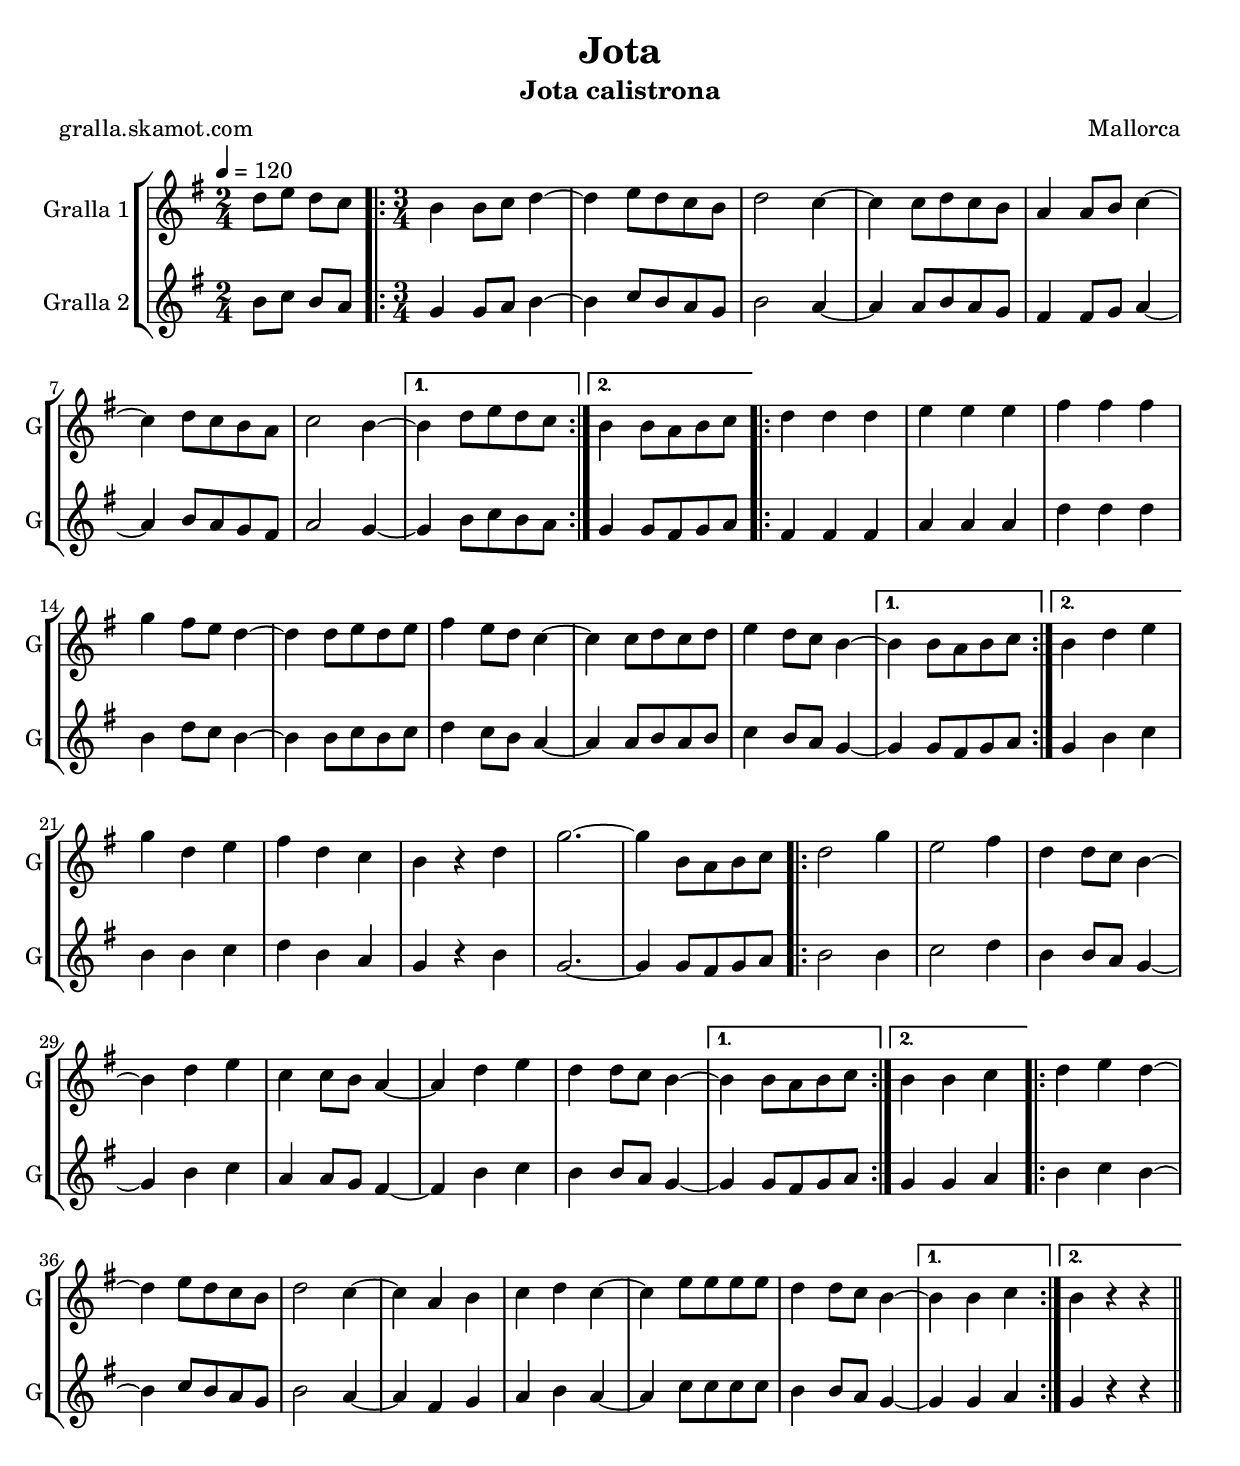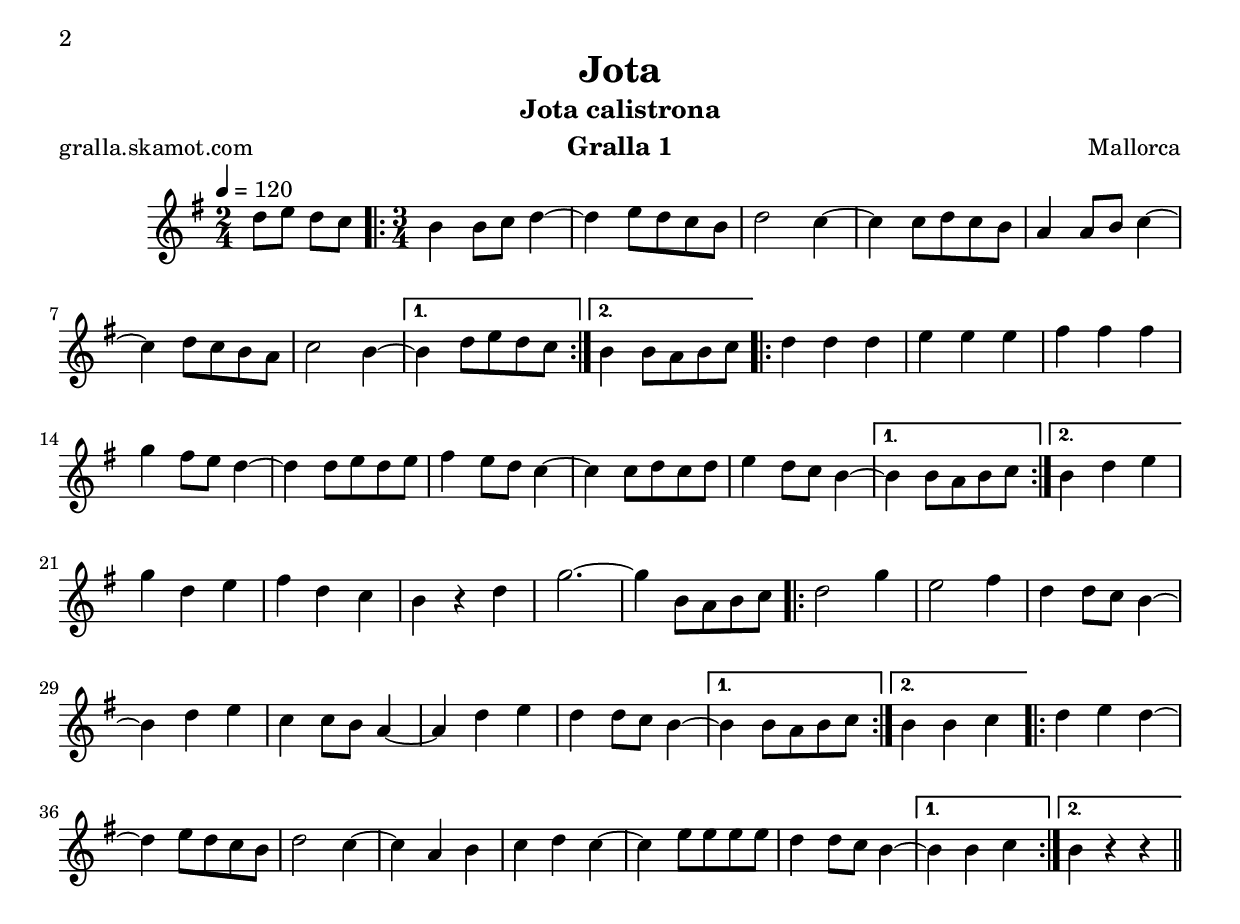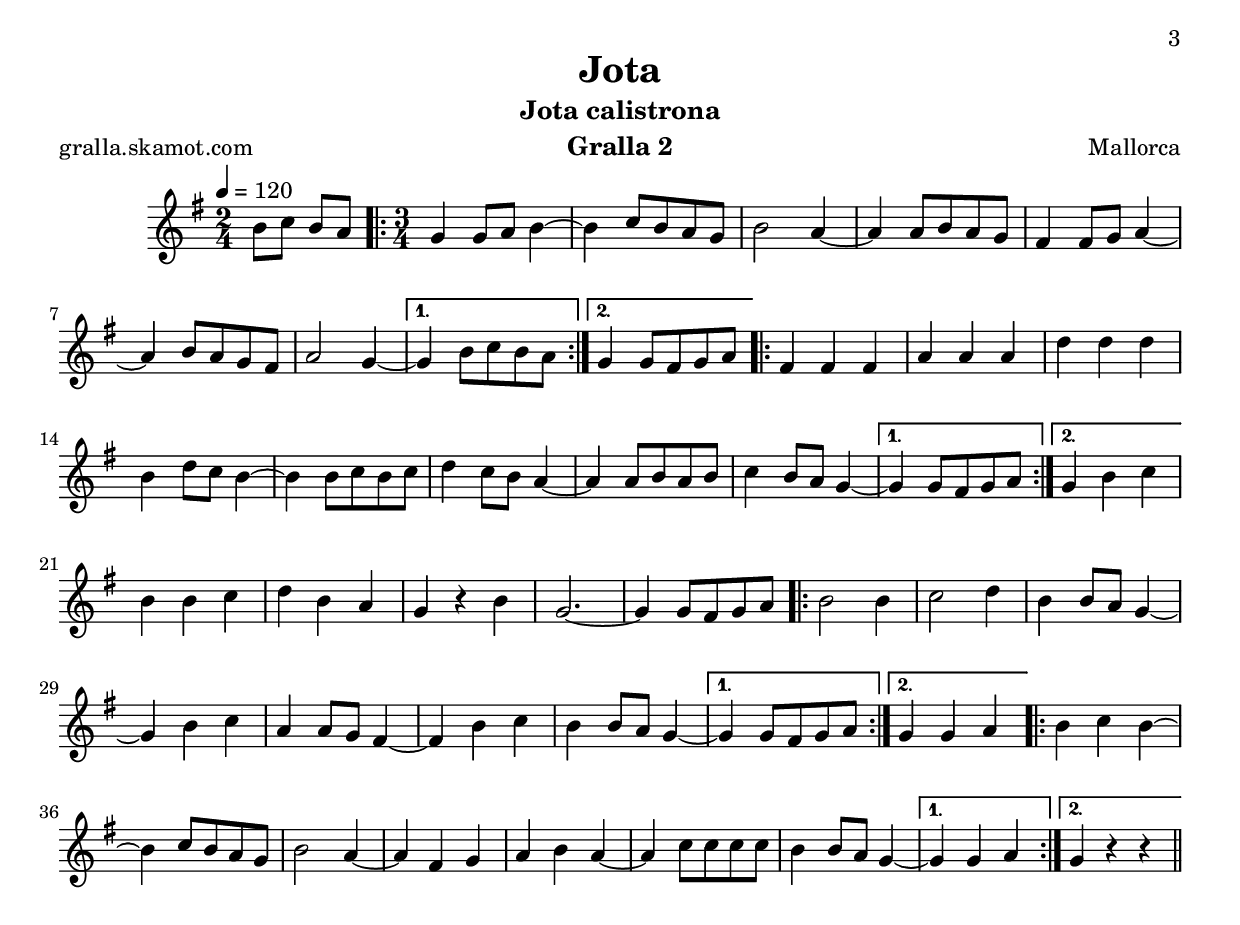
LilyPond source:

\version "2.16.2"

\header {
  dedication=""
  title="Jota"
  subtitle="Jota calistrona"
  subsubtitle=""
  poet="gralla.skamot.com"
  meter=""
  piece=""
  composer="Mallorca"
  arranger=""
  opus=""
  instrument=""
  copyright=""
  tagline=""
}

liniaroAa =
\relative d''
{
  \tempo 4=120
  \clef treble
  \key g \major
  \time 2/4
  d8 e d c  |
  \time 3/4   \repeat volta 2 { b4 b8 c d4 ~  |
  d4 e8 d c b  |
  d2 c4 ~  |
  %05
  c4 c8 d c b  |
  a4 a8 b c4 ~  |
  c4 d8 c b a  |
  c2 b4 ~ }
  \alternative { { b4 d8 e d c }
  %10
  { b4 b8 a b c } }
  \repeat volta 2 { d4 d d  |
  e4 e e  |
  fis4 fis fis  |
  g4 fis8 e d4 ~  |
  %15
  d4 d8 e d e  |
  fis4 e8 d c4 ~  |
  c4 c8 d c d  |
  e4 d8 c b4 ~ }
  \alternative { { b4 b8 a b c }
  %20
  { b4 d e } }
  g4 d e  |
  fis4 d c  |
  b4 r d  |
  g2. ~  |
  %25
  g4 b,8 a b c  |
  \repeat volta 2 { d2 g4  |
  e2 fis4  |
  d4 d8 c b4 ~  |
  b4 d e  |
  %30
  c4 c8 b a4 ~  |
  a4 d e  |
  d4 d8 c b4 ~ }
  \alternative { { b4 b8 a b c }
  { b4 b c } }
  %35
  \repeat volta 2 { d4 e d ~  |
  d4 e8 d c b  |
  d2 c4 ~  |
  c4 a b  |
  c4 d c ~  |
  %40
  c4 e8 e e e  |
  d4 d8 c b4 ~ }
  \alternative { { b4 b c }
  { b4 r r } } \bar "||"
}

liniaroAb =
\relative b'
{
  \tempo 4=120
  \clef treble
  \key g \major
  \time 2/4
  b8 c b a  |
  \time 3/4   \repeat volta 2 { g4 g8 a b4 ~  |
  b4 c8 b a g  |
  b2 a4 ~  |
  %05
  a4 a8 b a g  |
  fis4 fis8 g a4 ~  |
  a4 b8 a g fis  |
  a2 g4 ~ }
  \alternative { { g4 b8 c b a }
  %10
  { g4 g8 fis g a } }
  \repeat volta 2 { fis4 fis fis  |
  a4 a a  |
  d4 d d  |
  b4 d8 c b4 ~  |
  %15
  b4 b8 c b c  |
  d4 c8 b a4 ~  |
  a4 a8 b a b  |
  c4 b8 a g4 ~ }
  \alternative { { g4 g8 fis g a }
  %20
  { g4 b c } }
  b4 b c  |
  d4 b a  |
  g4 r b  |
  g2. ~  |
  %25
  g4 g8 fis g a  |
  \repeat volta 2 { b2 b4  |
  c2 d4  |
  b4 b8 a g4 ~  |
  g4 b c  |
  %30
  a4 a8 g fis4 ~  |
  fis4 b c  |
  b4 b8 a g4 ~ }
  \alternative { { g4 g8 fis g a }
  { g4 g a } }
  %35
  \repeat volta 2 { b4 c b ~  |
  b4 c8 b a g  |
  b2 a4 ~  |
  a4 fis g  |
  a4 b a ~  |
  %40
  a4 c8 c c c  |
  b4 b8 a g4 ~ }
  \alternative { { g4 g a }
  { g4 r r } } \bar "||"
}

\bookpart {
  \score {
    \new StaffGroup {
      \override Score.RehearsalMark.self-alignment-X = #LEFT
      <<
        \new Staff \with {instrumentName = #"Gralla 1" shortInstrumentName = #"G"} \liniaroAa
        \new Staff \with {instrumentName = #"Gralla 2" shortInstrumentName = #"G"} \liniaroAb
      >>
    }
    \layout {}
  }
  \score { \unfoldRepeats
    \new StaffGroup {
      \override Score.RehearsalMark.self-alignment-X = #LEFT
      <<
        \new Staff \with {instrumentName = #"Gralla 1" shortInstrumentName = #"G"} \liniaroAa
        \new Staff \with {instrumentName = #"Gralla 2" shortInstrumentName = #"G"} \liniaroAb
      >>
    }
    \midi {
      \set Staff.midiInstrument = "oboe"
      \set DrumStaff.midiInstrument = "drums"
    }
  }
}

\bookpart {
  \header {instrument="Gralla 1"}
  \score {
    \new StaffGroup {
      \override Score.RehearsalMark.self-alignment-X = #LEFT
      <<
        \new Staff \liniaroAa
      >>
    }
    \layout {}
  }
  \score { \unfoldRepeats
    \new StaffGroup {
      \override Score.RehearsalMark.self-alignment-X = #LEFT
      <<
        \new Staff \liniaroAa
      >>
    }
    \midi {
      \set Staff.midiInstrument = "oboe"
      \set DrumStaff.midiInstrument = "drums"
    }
  }
}

\bookpart {
  \header {instrument="Gralla 2"}
  \score {
    \new StaffGroup {
      \override Score.RehearsalMark.self-alignment-X = #LEFT
      <<
        \new Staff \liniaroAb
      >>
    }
    \layout {}
  }
  \score { \unfoldRepeats
    \new StaffGroup {
      \override Score.RehearsalMark.self-alignment-X = #LEFT
      <<
        \new Staff \liniaroAb
      >>
    }
    \midi {
      \set Staff.midiInstrument = "oboe"
      \set DrumStaff.midiInstrument = "drums"
    }
  }
}

